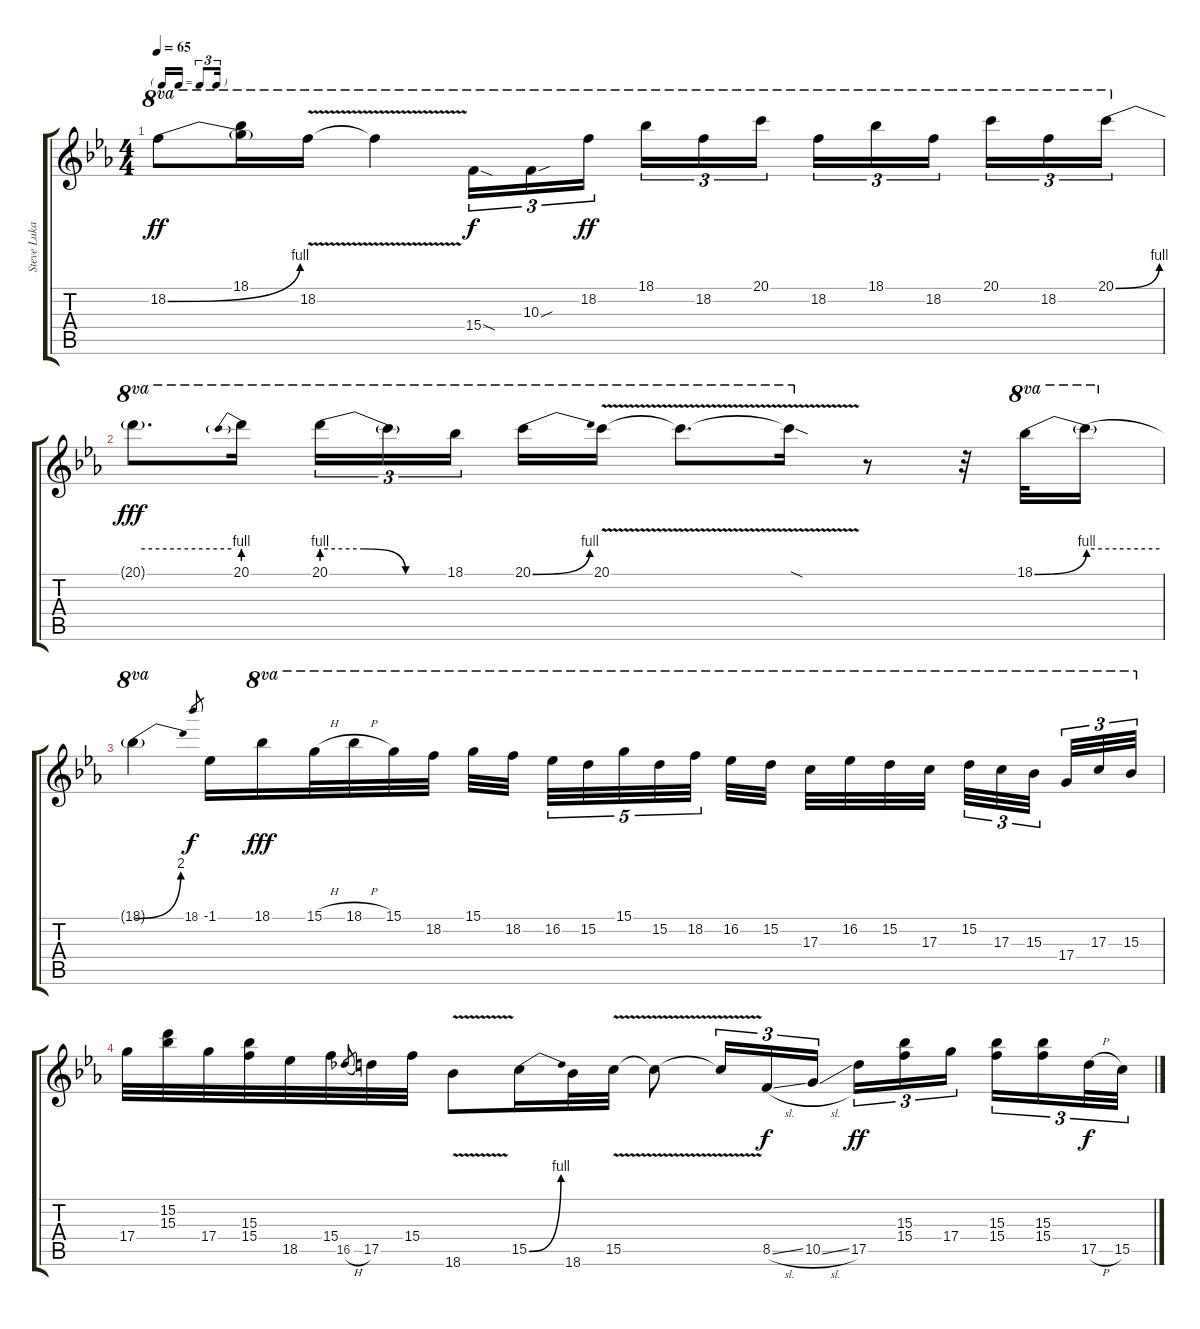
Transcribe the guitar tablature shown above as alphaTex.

\track ("Steve Lukather - Dist. Gtr." "Steve Luka") {instrument distortionguitar}
\staff {score tabs}
\tuning (E4 B3 G3 D3 A2 E2) {hide}
\ts (4 4)
\tf triplet16th
\tempo 65
\clef g2
\ks eb
18.2{be (bend 0 0 60 4)}.8{ot 8va dy ff} (18.1 18.2{t}).16{ot 8va} 18.2{v}.16{ot 8va} 18.2{v t}.4{ot 8va} 15.4{sod}.16{tu (3 2) ot 8va dy f} 10.3{sou}.16{tu (3 2) ot 8va} 18.2.16{tu (3 2) ot 8va dy ff beam splitsecondary} 18.1.16{tu (3 2) ot 8va} 18.2.16{tu (3 2) ot 8va} 20.1.16{tu (3 2) ot 8va} 18.2.16{tu (3 2) ot 8va} 18.1.16{tu (3 2) ot 8va} 18.2.16{tu (3 2) ot 8va beam splitsecondary} 20.1.16{tu (3 2) ot 8va} 18.2.16{tu (3 2) ot 8va} 20.1{be (bend 0 0 60 4)}.16{tu (3 2) ot 8va} |
20.1{be (hold 0 4 60 4) t}.8{d ot 8va dy fff} 20.1{be (prebend 0 4 60 4)}.16{ot 8va} 20.1{be (custom 0 4 20 4 40 0 60 0)}.16{tu (3 2) ot 8va} 20.1{t}.16{tu (3 2) ot 8va} 18.1.16{tu (3 2) ot 8va beam splitsecondary} 20.1{be (bend 0 0 60 4)}.16{ot 8va} 20.1{v}.16{ot 8va} 20.1{v t}.8{d ot 8va} 20.1{sod t}.16{ot 8va} r.8 r.32 18.1{be (bend 0 0 60 4)}.32{ot 8va} 18.1{be (hold 0 4 60 4) t}.16{ot 8va} |
18.1{be (bend 0 0 60 8) t}.4{ot 8va} 18.1.8{gr dy f} -1.1.16 18.1.16{ot 8va dy fff} 15.1{h}.32{ot 8va} 18.1{h}.32{ot 8va} 15.1.32{ot 8va} 18.2.32{ot 8va} 15.1.32{ot 8va} 18.2.32{ot 8va beam splitsecondary} 16.2.32{tu (5 4) ot 8va} 15.2.32{tu (5 4) ot 8va} 15.1.32{tu (5 4) ot 8va} 15.2.32{tu (5 4) ot 8va} 18.2.32{tu (5 4) ot 8va beam splitsecondary} 16.2.32{ot 8va} 15.2.32{ot 8va} 17.3.32{ot 8va} 16.2.32{ot 8va} 15.2.32{ot 8va} 17.3.32{ot 8va beam splitsecondary} 15.2.32{tu (3 2) ot 8va} 17.3.32{tu (3 2) ot 8va} 15.3.32{tu (3 2) ot 8va beam splitsecondary} 17.4.32{tu (3 2) ot 8va} 17.3.32{tu (3 2) ot 8va} 15.3.32{tu (3 2) ot 8va} |
17.4.32 (15.2 15.3).32 17.4.32 (15.3 15.4).32 18.5.32 15.4.32 16.5{h}.8{gr} 17.5.32 15.4.32 18.6{v}.8 15.5{be (bend 0 0 60 4)}.16 18.6.32 15.5{v}.32 15.5{v t}.8 15.5{v t}.16{tu (3 2)} 8.5{sl}.16{tu (3 2) dy f} 10.5{sl}.16{tu (3 2)} 17.5.16{tu (3 2) dy ff} (15.3 15.4).16{tu (3 2)} 17.4.16{tu (3 2) beam splitsecondary} (15.3 15.4).16{tu (3 2)} (15.3 15.4).16{tu (3 2)} 17.5{h}.32{tu (3 2) dy f} 15.5{sl}.32{tu (3 2)}
